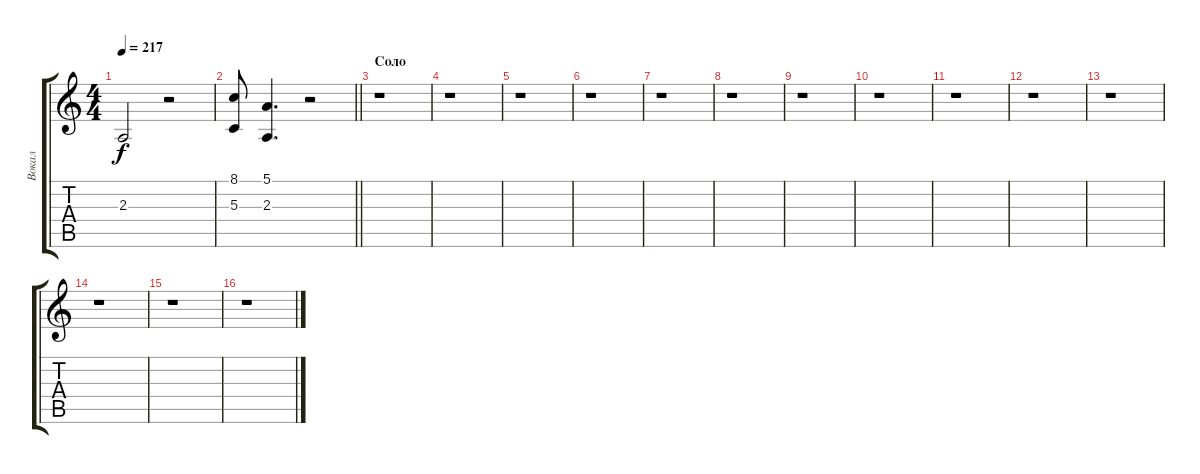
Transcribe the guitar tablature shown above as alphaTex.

\track ("Вокал" "Вокал") {instrument tenorsax}
\staff {score tabs}
\tuning (E4 B3 G3 D3 A2 E2) {hide}
\ts (4 4)
\tempo 217
\clef g2
\ks c
2.3.2{dy f} r.2 |
\barLineRight lightlight
(8.1 5.3).8 (5.1 2.3).4{d} r.2 |
\section ("" "Соло")
r.1 |
r.1 |
r.1 |
r.1 |
r.1 |
r.1 |
r.1 |
r.1 |
r.1 |
r.1 |
r.1 |
r.1 |
r.1 |
r.1
